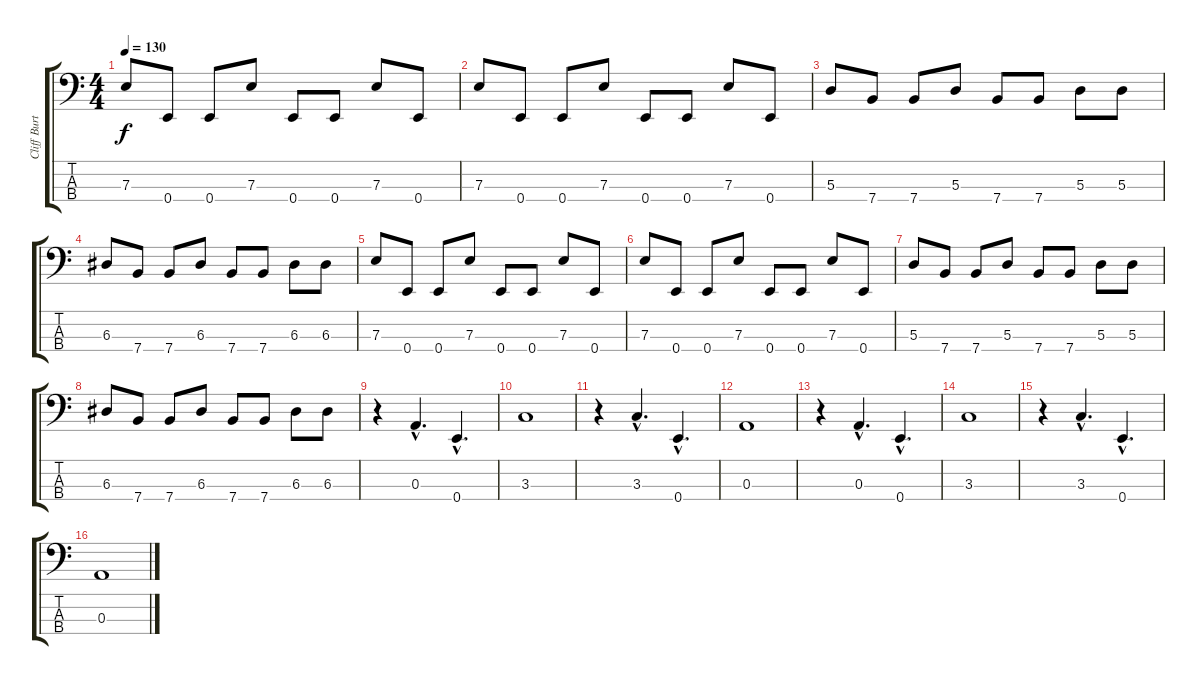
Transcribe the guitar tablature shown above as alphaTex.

\track ("Cliff Burton" "Cliff Burt") {instrument electricbassfinger}
\staff {score tabs}
\tuning (G2 D2 A1 E1) {hide}
\ts (4 4)
\tempo 130
\clef f4
\ks c
7.3.8{dy f} 0.4.8 0.4.8 7.3.8 0.4.8 0.4.8 7.3.8 0.4.8 |
7.3.8 0.4.8 0.4.8 7.3.8 0.4.8 0.4.8 7.3.8 0.4.8 |
5.3.8 7.4.8 7.4.8 5.3.8 7.4.8 7.4.8 5.3.8 5.3.8 |
6.3.8 7.4.8 7.4.8 6.3.8 7.4.8 7.4.8 6.3.8 6.3.8 |
7.3.8 0.4.8 0.4.8 7.3.8 0.4.8 0.4.8 7.3.8 0.4.8 |
7.3.8 0.4.8 0.4.8 7.3.8 0.4.8 0.4.8 7.3.8 0.4.8 |
5.3.8 7.4.8 7.4.8 5.3.8 7.4.8 7.4.8 5.3.8 5.3.8 |
6.3.8 7.4.8 7.4.8 6.3.8 7.4.8 7.4.8 6.3.8 6.3.8 |
r.4 0.3{hac}.4{d} 0.4{hac}.4{d} |
3.3.1 |
r.4 3.3{hac}.4{d} 0.4{hac}.4{d} |
0.3.1 |
r.4 0.3{hac}.4{d} 0.4{hac}.4{d} |
3.3.1 |
r.4 3.3{hac}.4{d} 0.4{hac}.4{d} |
0.3.1
